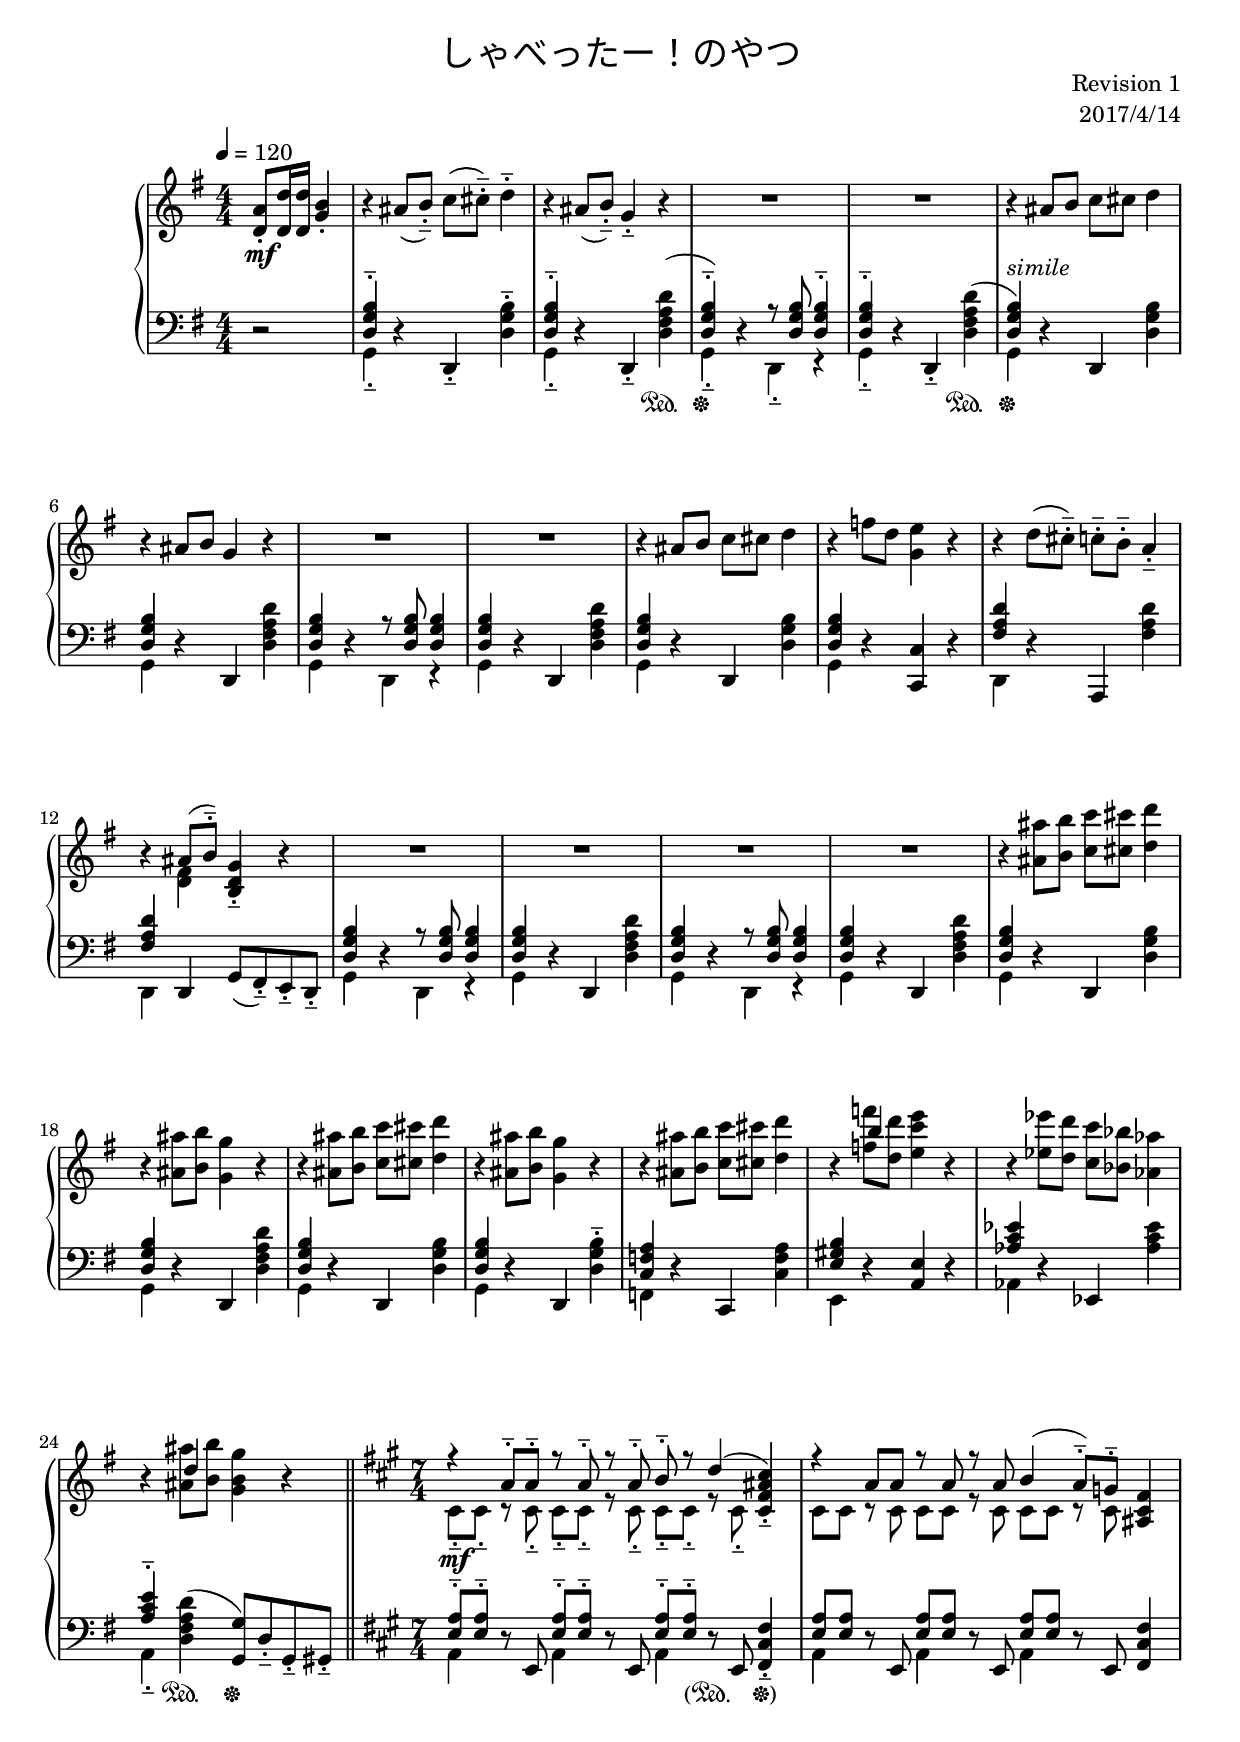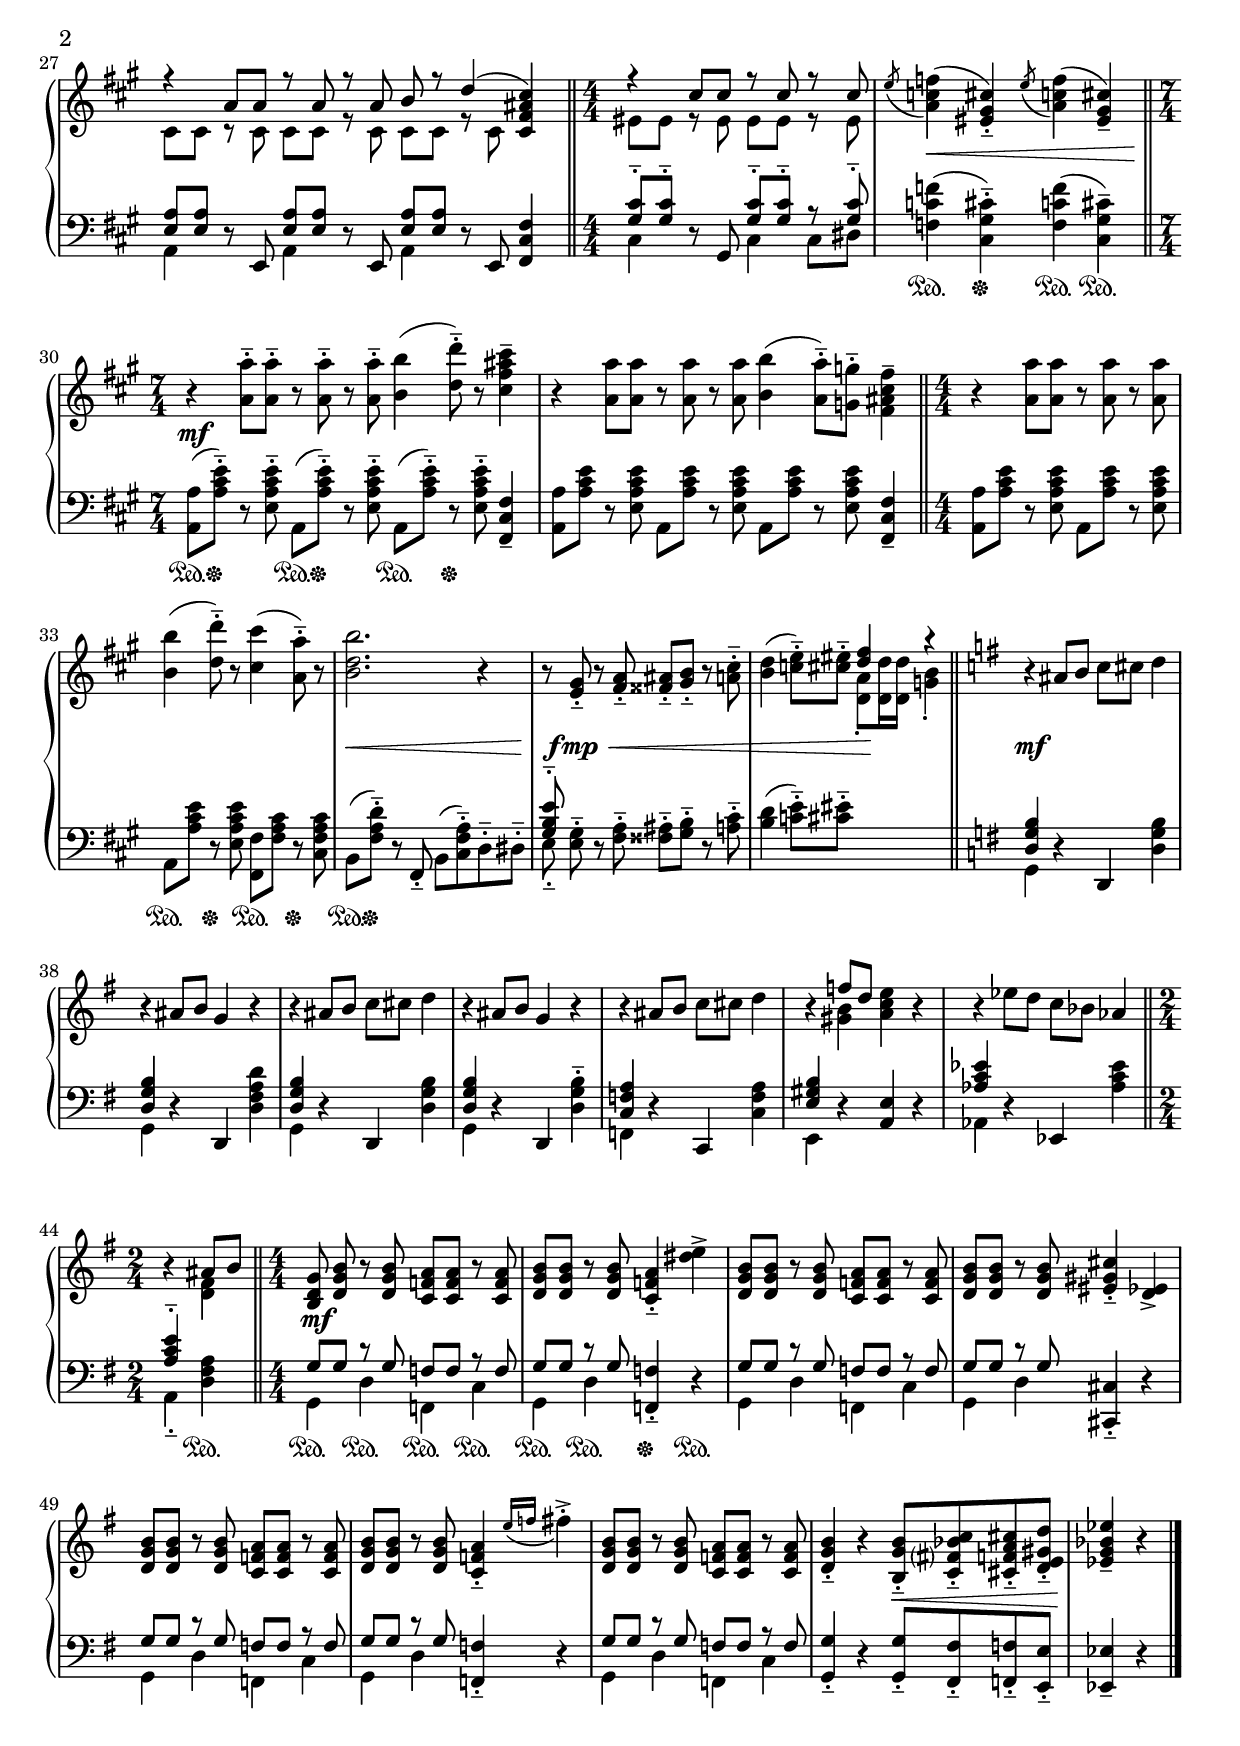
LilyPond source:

\version "2.19.24"

\include "stylesheet.ily"

cleft = \change Staff = "left"
cright = \change Staff = "right"

\header {
  title = "しゃべったー！のやつ"
  revision = "Revision 1"
  date = "2017/4/14"
}

\paper {
  page-count = 2
}

global = {
  \key g \major
  \time 4/4
  \tempo 4 = 120

  \partial 2 s2
  s1*24

  \bar "||"
  \time 7/4
  s4*7*3

  \bar "||"
  \time 4/4
  s1*2

  \bar "||"
  \time 7/4
  s4*7*2

  \bar "||"
  \time 4/4
  s1*5

  \bar "||"
  s1*7
  \bar "||"
  \time 2/4
  s2

  \bar "||"
  \time 4/4
  s1*8
  s2 \bar "|."
}

right = << \global \relative c' {
  \partial 2 { <d a'>8-. <d d'>16 q <g b>4-. } |
  r4 ais8( b-.--) c( cis-.--) d4-.-- | r4 ais8( b-.--) g4-.-- r |
  R1*2 |
  r4 ais8 b c cis d4 | r4 ais8 b g4 r |
  R1*2 |
  r4 ais8 b c cis d4 | r4 f8 d <g, e'>4 r |
  r4 d'8( cis-.--) c-.-- b-.-- a4-.-- | r4 << { ais8( b-.--) } \\ { <d, fis>4 } >> <b d g>4-.-- r |

  R1*4 |

  r4 <ais' ais'>8 <b b'> <c c'> <cis cis'> <d d'>4 | r4 <ais ais'>8 <b b'> <g g'>4 r |
  r4 <ais ais'>8 <b b'> <c c'> <cis cis'> <d d'>4 | r4 <ais ais'>8 <b b'> <g g'>4 r |
  r4 <ais ais'>8 <b b'> <c c'> <cis cis'> <d d'>4 | r4 << { b'4 } \\ { <f f'>8 <d d'>  } >> <e c' e>4 r |
  r4 <ees ees'>8 <d d'> <c c'> <bes bes'> <aes aes'>4 | r4 << { d4 } \\ { <ais ais'>8 <b b'> } >> <g b g'>4 r |

  \key a \major
  << { \voiceOne r4 a8-.-- a-.-- r a-.-- r a-.-- b8-.-- r d4( } \new Voice { \voiceTwo cis,8-.-- cis-.-- r cis-.-- cis-.-- cis-.-- r cis-.-- cis-.-- cis-.-- r cis-.-- } >> \oneVoice <cis fis ais cis>4-.--)
  << { r4 a'8 a r a r a b4( a8-.--) g-.-- } \\ { cis,8 cis r cis cis cis r cis cis cis r cis } >> <ais cis fis>4
  << { \voiceOne r4 a'8 a r a r a b r d4( } \new Voice { \voiceTwo cis,8 cis r cis cis cis r cis cis cis r cis } >> <cis fis ais cis>4)
  << { r4 cis'8 cis r cis r cis } \\ { eis,8 eis r eis eis eis r eis } >> \oneVoice \acciaccatura e'8 <a, c f>4( <eis gis cis>-.--) \acciaccatura e'8 <a, c f>4( <eis gis cis>--) |

  r4 <a a'>8-.-- q-.-- r q-.-- r q-.-- <b b'>4( <d d'>8)-.-- r <cis fis ais cis>4--
  r4 <a a'>8 q r q r q <b b'>4( <a a'>8)-.-- <g g'>-.-- <fis ais cis fis>4-- |
  r4 <a a'>8 q r q r q <b b'>4( <d d'>8)-.-- r <cis cis'>4( <a a'>8-.--) r | <b d b'>2. r4 |
  r8 <e, gis>8-.-- r <fis a>-.-- <fisis ais>-.-- <gis b>-.-- r <a cis>-.-- | <b d>4( <c e>8-.--) <cis eis>-.-- \voiceOne <d fis>4 r |

  \key g \major
  \oneVoice r4 ais8 b c cis d4 | r ais8 b g4 r |
  r4 ais8 b c cis d4 | r ais8 b g4 r |
  r4 ais8 b c cis d4 | r << { f8 d } \\ { <gis, b>4 } >> <a c e>4 r |
  r4 ees'8 d c bes aes4 | r << { ais8 b } \\ { <d, fis>4 } >> |

  <b d g>8\noBeam <d g b> r q <c f a> q r q | <d g b> q r q <c f a>4-.-- <dis' e>4-> |
  <d, g b>8 <d g b> r q <c f a> q r q | <d g b> q r q <eis gis cis>4-.-- <d ees>-> |
  <d g b>8 <d g b> r q <c f a> q r q | <d g b> q r q <c f a>4-.-- \acciaccatura { e'16 f } fis4-.->
  <d, g b>8 <d g b> r q <c f a> q r q | <d g b>4-.-- r <b g' b>8-.-- <c fis? bes c>-.-- <cis f a cis>-.-- <d e gis d'>-.-- | <ees g bes ees>4-- r
           }
>>

left = << \global \relative c {
  \partial 2 { r2 }
  << <d g b>4-.-- \\ g,4-.-- >> r d-.-- <d' g b>-.-- |
  << <d g b>4-.-- \\ g,4-.-- >> r d-.-- <d' fis a d>( |
  << { \voiceOne <d g b>4-.--) \oneVoice r4 \voiceOne r8 <d g b> q4-.-- } \new Voice { \voiceTwo g,4-.-- s4 d-.-- r } >>
  << <d' g b>4-.-- \\ g,4-.-- >> \oneVoice r d-.-- <d' fis a d>( |
  << { \voiceOne <d g b>4) } \new Voice { \voiceTwo g,4 } >> \oneVoice r d <d' g b> |
  << <d g b>4 \\ g,4 >> r d <d' fis a d> |
  << <d g b>4 \\ g,4 >> r << { r8 <d' g b> q4 } \\ { d,4 r } >>
  << <d' g b>4 \\ g,4 >> r d <d' fis a d> |
  << <d g b>4 \\ g,4 >> r d <d' g b> |
  << <d g b>4 \\ g,4 >> r <c, c'> r |
  << <fis' a d>4 \\ d,4 >> r a <fis'' a d> |
  << <fis a d>4 \\ d,4 >> d g8( fis)-.-- e-.-- d-.-- |

  << <d' g b>4 \\ g,4 >> r << { r8 <d' g b> q4 } \\ { d,4 r } >>
  << <d' g b>4 \\ g,4 >> r d <d' fis a d> |
  << <d g b>4 \\ g,4 >> r << { r8 <d' g b> q4 } \\ { d,4 r } >>
  << <d' g b>4 \\ g,4 >> r d <d' fis a d> |

  << <d g b>4 \\ g,4 >> r d <d' g b> |
  << <d g b>4 \\ g,4 >> r d <d' fis a d> |
  << <d g b>4 \\ g,4 >> r d <d' g b> |
  << <d g b>4 \\ g,4 >> r d <d' g b>-.-- |
  << <c f a>4 \\ f,4 >> r c <c' f a> |
  << <e gis b>4 \\ e,4 >> r <a e'> r |
  << <aes' c ees>4 \\ aes,4 >> r ees <aes' c ees> |
  << <a c e>4-.-- \\ a,4-.-- >> <d fis a d>( <g, g'>8) d'-.-- g,-.-- gis-.-- |

  \key a \major
  << { <e' a>8-.-- q-.-- } \\ { a,4 } >> r8 e << { <e' a>8-.-- q-.-- } \\ { a,4 } >> r8 e << { <e' a>8-.-- q-.-- } \\ { a,4 } >> r8 e <fis cis' fis>4-.-- |
  << { <e' a>8 q } \\ { a,4 } >> r8 e << { <e' a>8 q } \\ { a,4 } >> r8 e << { <e' a>8 q } \\ { a,4 } >> r8 e <fis cis' fis>4 |
  << { <e' a>8 q } \\ { a,4 } >> r8 e << { <e' a>8 q } \\ { a,4 } >> r8 e << { <e' a>8 q } \\ { a,4 } >> r8 e <fis cis' fis>4 |
  << { <gis' cis>8-.--[ q-.--] } \\ { cis,4 } >> r8 gis << { <gis' cis>8-.-- q-.-- r q-.-- } \\ { cis,4 cis8 dis } >> |
  <f c' f>4( <cis gis' cis>-.--) <f c' f>4( <cis gis' cis>--)

  <a a'>8( <a' cis e>-.--) r <e a cis e>-.-- a,8( <a' cis e>-.--) r <e a cis e>-.-- a,8( <a' cis e>-.--) r <e a cis e>-.-- <fis, cis' fis>4-- |
  <a a'>8 <a' cis e> r <e a cis e> a,8 <a' cis e> r <e a cis e> a,8 <a' cis e> r <e a cis e> <fis, cis' fis>4-- |
  <a a'>8 <a' cis e> r <e a cis e> a,8 <a' cis e> r <e a cis e> |
  a,8 <a' cis e> r <e a cis e> <fis, fis'>8 <fis' a cis> r <cis fis a cis> |
  b( <fis' a d>)-.-- r fis,-.-- b( <cis fis a>)-.-- d-.-- dis-.-- |
  << <gis b e>8-.-- \\ e-.-- >> <e gis>-.-- r <fis a>-.-- <fisis ais>-.-- <gis b>-.-- r <a cis>-.-- | <b d>4( <c e>8-.--) <cis eis>-.-- \cright \voiceTwo <d a'>8-. <d d'>16 q <g b>4-.

  \cleft \oneVoice
  \key g \major
  << <d, g b>4 \\ g,4 >> r d <d' g b> |
  << <d g b>4 \\ g,4 >> r d <d' fis a d> |
  << <d g b>4 \\ g,4 >> r d <d' g b> |
  << <d g b>4 \\ g,4 >> r d <d' g b>-.-- |
  << <c f a>4 \\ f,4 >> r c <c' f a> |
  << <e gis b>4 \\ e,4 >> r <a e'> r |
  << <aes' c ees>4 \\ aes,4 >> r ees <aes' c ees> |
  << <a c e>4-.-- \\ a,4-.-- >> <d fis a> |

  << { g8 g r g f f r f | g g r g } \\ { g,4 d' f, c' | g d' } >> <f, f'>4-.-- r |
  << { g'8 g r g f f r f | g g r g } \\ { g,4 d' f, c' | g d' } >> <cis, cis'>4-.-- r |
  << { g''8 g r g f f r f | g g r g } \\ { g,4 d' f, c' | g d' } >> <f, f'>4-.-- r |
  << { g'8 g r g f f r f } \\ { g,4 d' f, c' } >> <g g'>4-.-- r <g g'>8-.-- <fis fis'>-.-- <f f'>-.-- <e e'>-.-- | <ees ees'>4-- r
          }
>>

dynamics = {
  \partial 2 s2\mf
  s1*4
  s1-\markup \italic "simile" s1*7
  s1*4
  s1*8

  s4*7\mf s4*7*2
  s1 s1\<
  s4*7\mf s4*7
  s1 s s\< s8\f s\mp\< s2. s2 s2\!
  s1\mf s1*6 s2
  s1\mf s1*6 s2 s2\< s2\!
}

pedal = {
  \partial 2 s2
  s1 s2. s4\sustainOn
  s1\sustainOff s2. s4\sustainOn
  s1*12\sustainOff
  s1*7
  s4 s\sustainOn s\sustainOff s
  s1 s4
    \once \override Dynamics.SustainPedal.stencil =
  	#(lambda (grob) (grob-interpret-markup grob
  	(markup #:concat ( "(" #:musicglyph "pedal.Ped" "."))))
  s\sustainOn
    \once \override Dynamics.SustainPedal.stencil =
  	#(lambda (grob) (grob-interpret-markup grob
  	(markup #:concat ( "  " #:musicglyph "pedal.*" ")" ))))
  s\sustainOff

  s4*7*2
  s1 s4\sustainOn s\sustainOff s\sustainOn s\sustainOn
  s8\sustainOn s\sustainOff s4 s8\sustainOn s\sustainOff s4 s8\sustainOn s s\sustainOff s s4
  s4*7
  s1 s4\sustainOn s\sustainOff s\sustainOn s\sustainOff
  s8\sustainOn s\sustainOff s2.
  s1*2
  s1*7
  s4 s\sustainOn
  s4\sustainOn s\sustainOn s\sustainOn s\sustainOn s\sustainOn s\sustainOn s\sustainOff s\sustainOn
}

\score {
  <<
    \new PianoStaff <<
      \new Staff = "right" \with {
        midiInstrument = "acoustic grand"
      } \right
      \new Dynamics = "dynamics" \dynamics
      \new Staff = "left" \with {
        midiInstrument = "acoustic grand"
      } { \clef bass \left }
      \new Dynamics = "pedal" \pedal
    >>
  >>
  \layout {}
  \midi {}
}